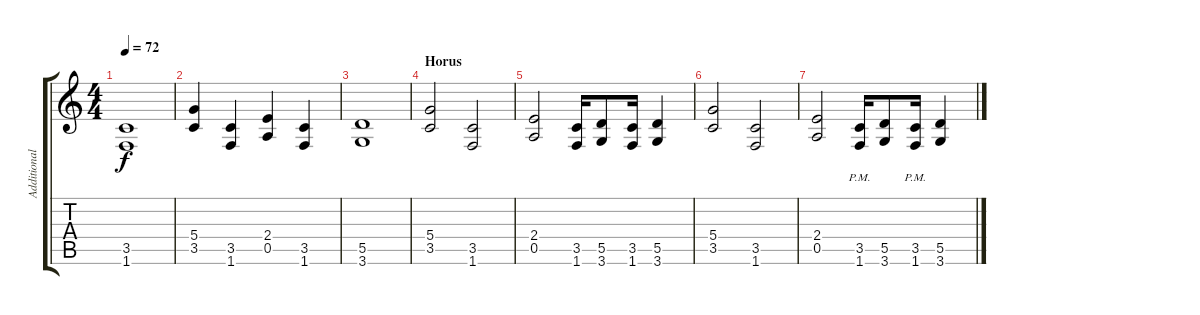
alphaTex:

\track ("Additional guitar" "Additional") {instrument distortionguitar}
\staff {score tabs}
\tuning (E4 B3 G3 D3 A2 E2) {hide}
\ts (4 4)
\tempo 72
\clef g2
\ks c
(3.5 1.6).1{dy f} |
(5.4 3.5).4 (3.5 1.6).4 (2.4 0.5).4 (3.5 1.6).4 |
(5.5 3.6).1 |
\section ("" "Horus")
(5.4 3.5).2 (3.5 1.6).2 |
(2.4 0.5).2 (3.5 1.6).16 (5.5 3.6).8 (3.5 1.6).16 (5.5 3.6).4 |
(5.4 3.5).2 (3.5 1.6).2 |
(2.4 0.5).2 (3.5{pm} 1.6{pm}).16 (5.5 3.6).8 (3.5{pm} 1.6{pm}).16 (5.5 3.6).4
